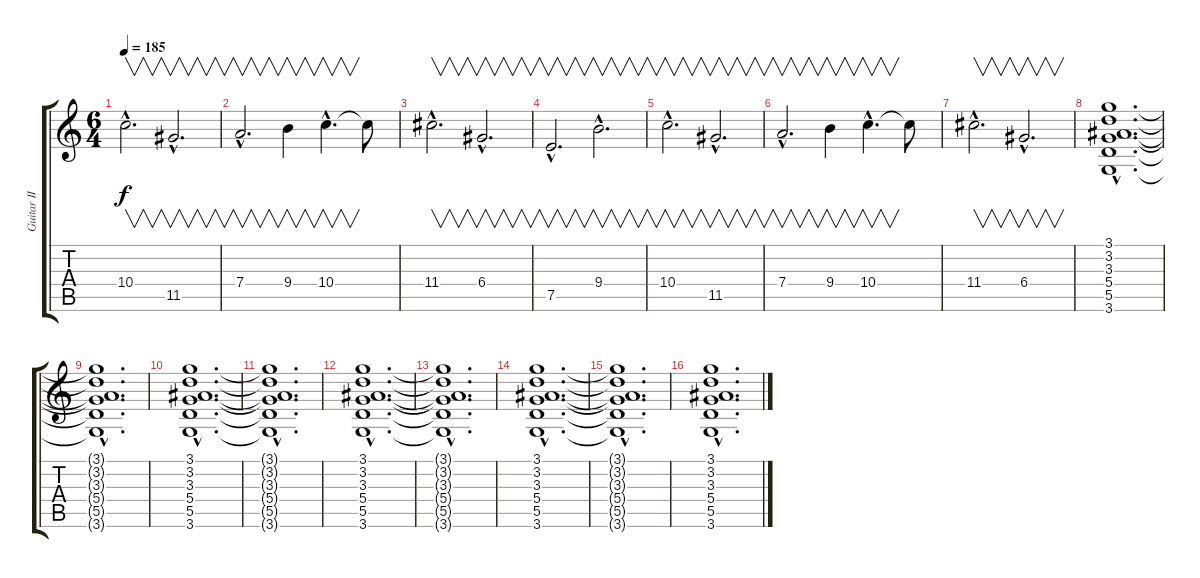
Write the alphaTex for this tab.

\track ("Guitar II" "Guitar II") {instrument distortionguitar}
\staff {score tabs}
\tuning (E4 B3 G3 D3 A2 E2) {hide}
\ts (6 4)
\tempo 185
\clef g2
\ks c
10.4{hac}.2{v d dy f} 11.5{hac}.2{v d} |
7.4{hac}.2{v d} 9.4.4{v} 10.4{hac}.4{v d} 10.4{t}.8 |
11.4{hac}.2{v d} 6.4{hac}.2{v d} |
7.5{hac}.2{v d} 9.4{hac}.2{v d} |
10.4{hac}.2{v d} 11.5{hac}.2{v d} |
7.4{hac}.2{v d} 9.4.4{v} 10.4{hac}.4{v d} 10.4{t}.8 |
11.4{hac}.2{v d} 6.4{hac}.2{v d} |
(3.1{hac} 3.2{hac} 3.3{hac} 5.4{hac} 5.5{hac} 3.6{hac}).1{d} |
(3.1{hac t} 3.2{hac t} 3.3{hac t} 5.4{hac t} 5.5{hac t} 3.6{hac t}).1{d} |
(3.1{hac} 3.2{hac} 3.3{hac} 5.4{hac} 5.5{hac} 3.6{hac}).1{d} |
(3.1{hac t} 3.2{hac t} 3.3{hac t} 5.4{hac t} 5.5{hac t} 3.6{hac t}).1{d} |
(3.1{hac} 3.2{hac} 3.3{hac} 5.4{hac} 5.5{hac} 3.6{hac}).1{d} |
(3.1{hac t} 3.2{hac t} 3.3{hac t} 5.4{hac t} 5.5{hac t} 3.6{hac t}).1{d} |
(3.1{hac} 3.2{hac} 3.3{hac} 5.4{hac} 5.5{hac} 3.6{hac}).1{d} |
(3.1{hac t} 3.2{hac t} 3.3{hac t} 5.4{hac t} 5.5{hac t} 3.6{hac t}).1{d} |
(3.1{hac} 3.2{hac} 3.3{hac} 5.4{hac} 5.5{hac} 3.6{hac}).1{d}
